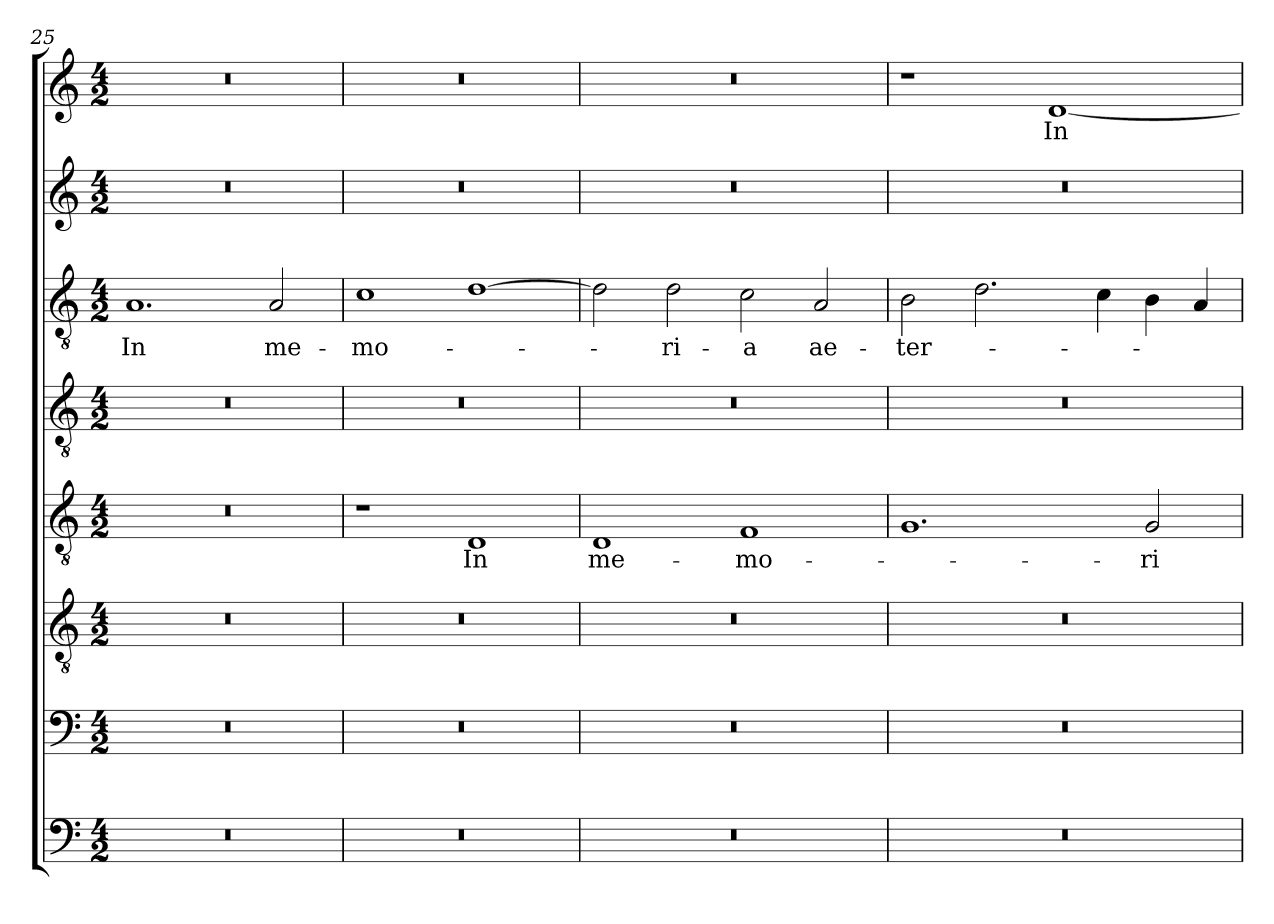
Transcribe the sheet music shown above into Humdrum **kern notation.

**kern	**kern	**kern	**kern	**text	**kern	**kern	**text	**kern	**kern	**text
*part8	*part7	*part6	*part5	*part5	*part4	*part3	*part3	*part2	*part1	*part1
*staff8	*staff7	*staff6	*staff5	*staff5	*staff4	*staff3	*staff3	*staff2	*staff1	*staff1
!!LO:PB:g=z
*clefF4	*clefF4	*clefGv2	*clefGv2	*	*clefGv2	*clefGv2	*	*clefG2	*clefG2	*
*k[]	*k[]	*k[]	*k[]	*	*k[]	*k[]	*	*k[]	*k[]	*
*C:	*C:	*C:	*C:	*	*C:	*C:	*	*C:	*C:	*
*M4/2	*M4/2	*M4/2	*M4/2	*	*M4/2	*M4/2	*	*M4/2	*M4/2	*
=25	=25	=25	=25	=25	=25	=25	=25	=25	=25	=25
!	!	!	!	!	!	!	!LO:LY:b	!	!	!
0r	0r	0r	0r	.	0r	1.A	In	0r	0r	.
!	!	!	!	!	!	!	!LO:LY:b	!	!	!
.	.	.	.	.	.	2A/	me-	.	.	.
=26	=26	=26	=26	=26	=26	=26	=26	=26	=26	=26
!	!	!	!	!	!	!	!LO:LY:b	!	!	!
0r	0r	0r	1r	.	0r	1c	-mo-	0r	0r	.
!	!	!	!	!LO:LY:b	!	!	!	!	!	!
.	.	.	1D	In	.	[1d	.	.	.	.
=27	=27	=27	=27	=27	=27	=27	=27	=27	=27	=27
!	!	!	!	!LO:LY:b	!	!	!	!	!	!
0r	0r	0r	1D	me-	0r	2d\]	.	0r	0r	.
!	!	!	!	!	!	!	!LO:LY:b	!	!	!
.	.	.	.	.	.	2d\	-ri-	.	.	.
!	!	!	!	!LO:LY:b	!	!	!LO:LY:b	!	!	!
.	.	.	1F	-mo-	.	2c\	-a	.	.	.
!	!	!	!	!	!	!	!LO:LY:b	!	!	!
.	.	.	.	.	.	2A/	ae-	.	.	.
=28	=28	=28	=28	=28	=28	=28	=28	=28	=28	=28
!	!	!	!	!	!	!	!LO:LY:b	!	!	!
0r	0r	0r	1.G	.	0r	2B\	-ter-	0r	1r	.
.	.	.	.	.	.	2.d\	.	.	.	.
!	!	!	!	!	!	!	!	!	!	!LO:LY:b
.	.	.	.	.	.	.	.	.	[1d	In
.	.	.	.	.	.	4c\	.	.	.	.
!	!	!	!	!LO:LY:b	!	!	!	!	!	!
.	.	.	2G/	-ri-	.	4B\	.	.	.	.
.	.	.	.	.	.	4A/	.	.	.	.
=	=	=	=	=	=	=	=	=	=	=
*-	*-	*-	*-	*-	*-	*-	*-	*-	*-	*-
